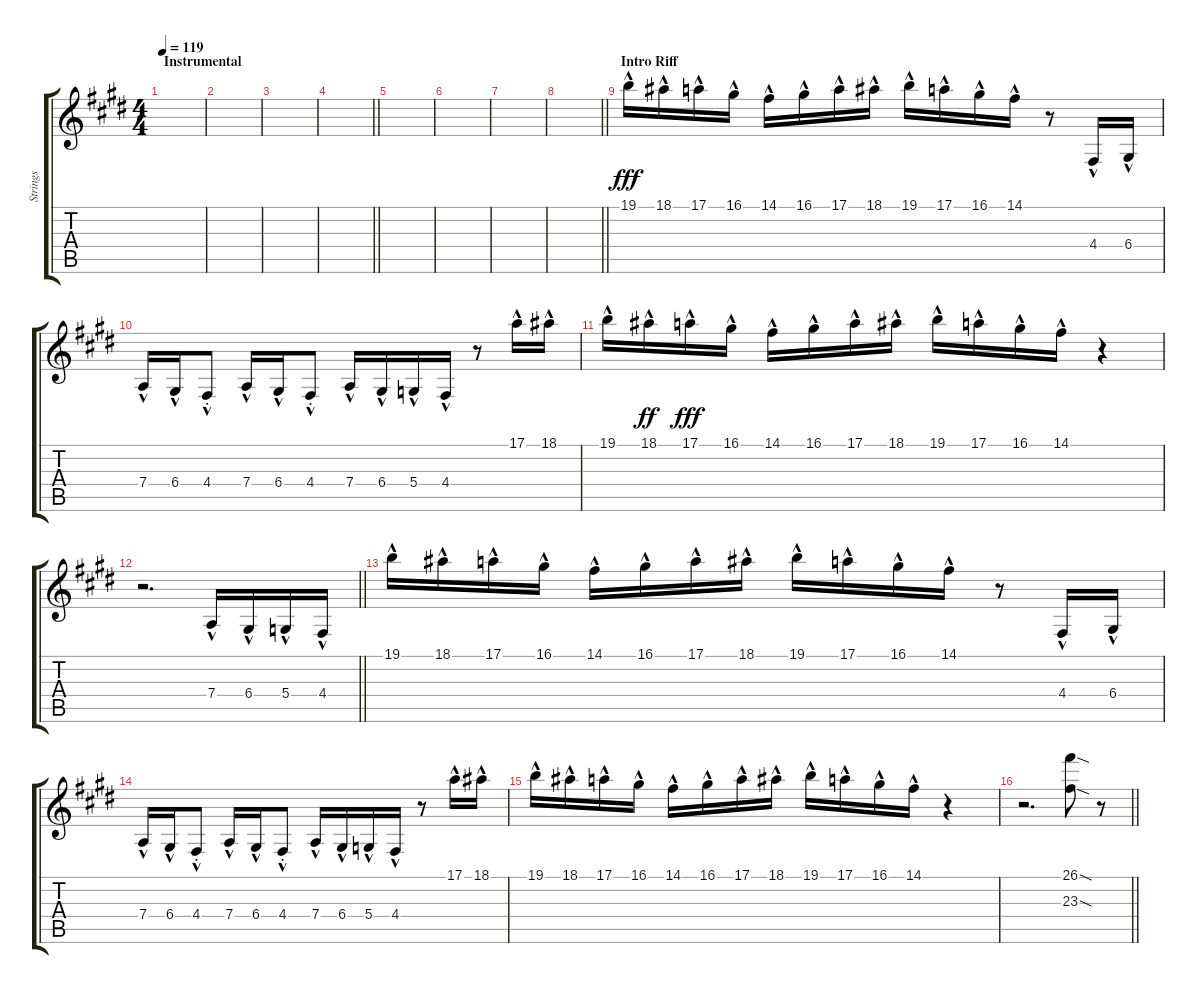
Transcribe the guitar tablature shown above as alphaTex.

\track ("Strings" "Strings") {instrument stringensemble1}
\staff {score tabs}
\tuning (E4 B3 G3 D3 A2 E2) {hide}
\ts (4 4)
\section ("" "Instrumental")
\tempo 119
\clef g2
\ks e
|
|
|
\barLineRight lightlight
|
|
|
|
\barLineRight lightlight
|
\section ("" "Intro Riff")
19.1{hac}.16{dy fff} 18.1{hac}.16 17.1{hac}.16 16.1{hac}.16 14.1{hac}.16 16.1{hac}.16 17.1{hac}.16 18.1{hac}.16 19.1{hac}.16 17.1{hac}.16 16.1{hac}.16 14.1{hac}.16 r.8 4.4{hac}.16 6.4{hac}.16 |
7.4{hac}.16 6.4{hac}.16 4.4{hac st}.8 7.4{hac}.16 6.4{hac}.16 4.4{hac st}.8 7.4{hac}.16 6.4{hac}.16 5.4{hac}.16 4.4{hac}.16 r.8 17.1{hac}.16 18.1{hac}.16 |
19.1{hac}.16 18.1{hac}.16{dy ff} 17.1{hac}.16{dy fff} 16.1{hac}.16 14.1{hac}.16 16.1{hac}.16 17.1{hac}.16 18.1{hac}.16 19.1{hac}.16 17.1{hac}.16 16.1{hac}.16 14.1{hac}.16 r.4 |
\barLineRight lightlight
r.2{d} 7.4{hac}.16 6.4{hac}.16 5.4{hac}.16 4.4{hac}.16 |
19.1{hac}.16 18.1{hac}.16 17.1{hac}.16 16.1{hac}.16 14.1{hac}.16 16.1{hac}.16 17.1{hac}.16 18.1{hac}.16 19.1{hac}.16 17.1{hac}.16 16.1{hac}.16 14.1{hac}.16 r.8 4.4{hac}.16 6.4{hac}.16 |
7.4{hac}.16 6.4{hac}.16 4.4{hac st}.8 7.4{hac}.16 6.4{hac}.16 4.4{hac st}.8 7.4{hac}.16 6.4{hac}.16 5.4{hac}.16 4.4{hac}.16 r.8 17.1{hac}.16 18.1{hac}.16 |
19.1{hac}.16 18.1{hac}.16 17.1{hac}.16 16.1{hac}.16 14.1{hac}.16 16.1{hac}.16 17.1{hac}.16 18.1{hac}.16 19.1{hac}.16 17.1{hac}.16 16.1{hac}.16 14.1{hac}.16 r.4 |
\barLineRight lightlight
r.2{d} (26.1{sod} 23.3{sod}).8 r.8
